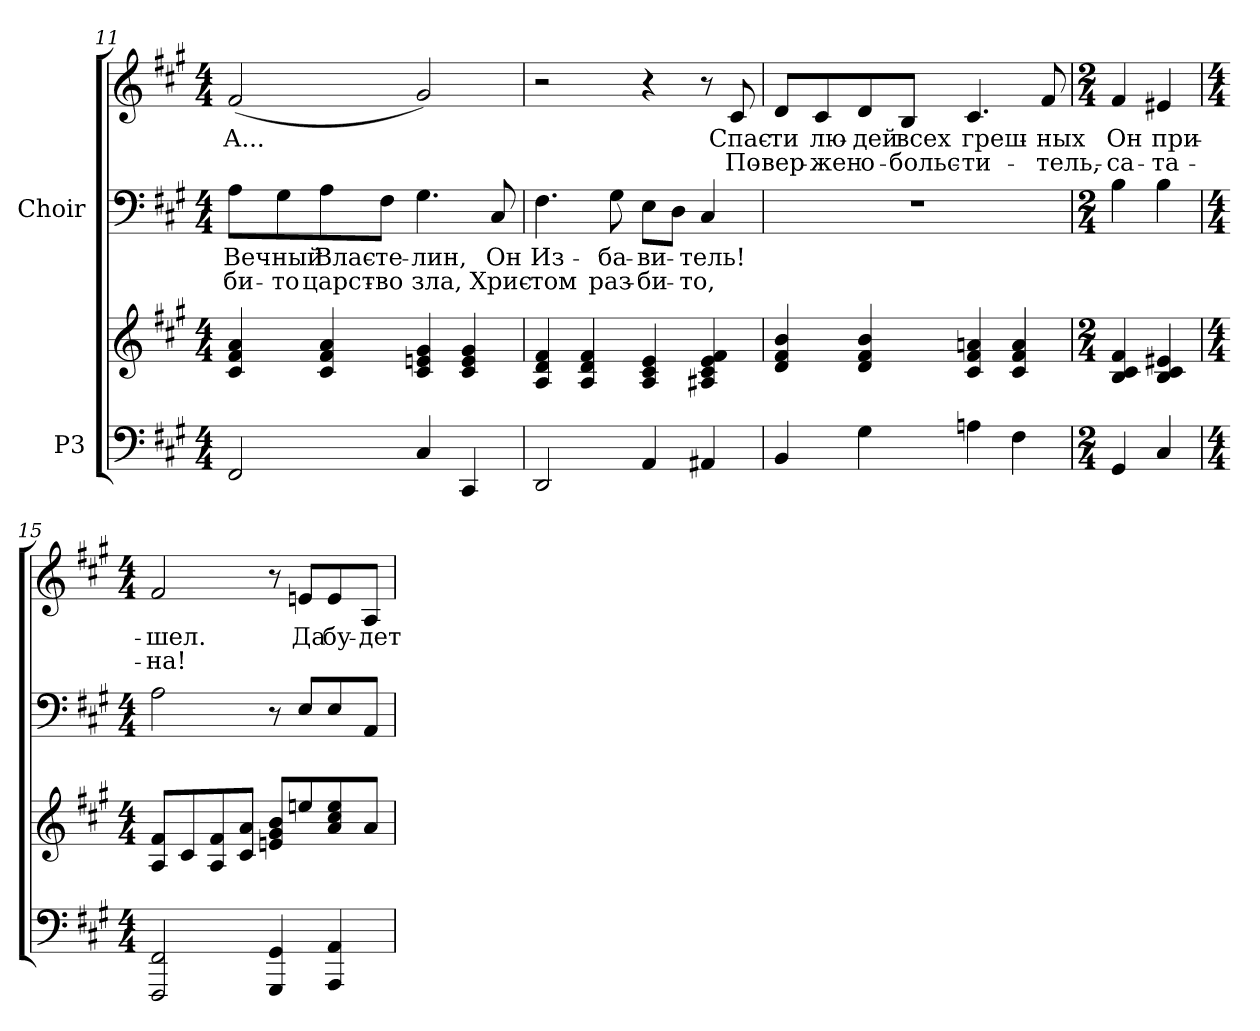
**kern	**kern	**kern	**text	**text	**kern	**text	**text
*part2	*part2	*part1	*part1	*part1	*part1	*part1	*part1
*staff4	*staff3	*staff2	*staff2	*staff2	*staff1	*staff1	*staff1
*I"P3	*	*I"Choir	*	*	*	*	*
*clefF4	*clefG2	*clefF4	*	*	*clefG2	*	*
*k[f#c#g#]	*k[f#c#g#]	*k[f#c#g#]	*	*	*k[f#c#g#]	*	*
*A:	*A:	*A:	*	*	*A:	*	*
*M4/4	*M4/4	*M4/4	*	*	*M4/4	*	*
=11	=11	=11	=11	=11	=11	=11	=11
!	!	!	!LO:LY:a:color=#000000	!LO:LY:a:color=#000000	!	!	!
!	!	!	!	!	!	!LO:LY:b:color=#000000	!
2FF#i/	4c#i/ 4f#i 4ai	8Ai\L	Веч-	-би-	(2f#i/	А...	.
!	!	!	!LO:LY:a:color=#000000	!LO:LY:a:color=#000000	!	!	!
.	.	8G#i\	-ный	-то	.	.	.
!	!	!	!LO:LY:a:color=#000000	!LO:LY:a:color=#000000	!	!	!
.	4c#i/ 4f#i 4ai	8Ai\	Влас-	царст-	.	.	.
!	!	!	!LO:LY:a:color=#000000	!LO:LY:a:color=#000000	!	!	!
.	.	8F#i\J	-те-	-во	.	.	.
!	!	!	!LO:LY:a:color=#000000	!LO:LY:a:color=#000000	!	!	!
4C#i/	4c#i/ 4eni 4g#i	4.G#i\	-лин,	зла,	2g#i/)	.	.
4CC#i/	4c#i/ 4ei 4g#i	.	.	.	.	.	.
!	!	!	!LO:LY:a:color=#000000	!LO:LY:a:color=#000000	!	!	!
.	.	8C#i/	Он	Хрис-	.	.	.
!!LO:LB:g=z
=12	=12	=12	=12	=12	=12	=12	=12
!	!	!	!LO:LY:a:color=#000000	!LO:LY:a:color=#000000	!	!	!
2DDi/	4Ai/ 4di 4f#i	4.F#i\	Из-	-том	2r	.	.
.	4Ai/ 4di 4f#i	.	.	.	.	.	.
!	!	!	!LO:LY:a:color=#000000	!LO:LY:a:color=#000000	!	!	!
.	.	8G#i\	-ба-	раз-	.	.	.
!	!	!	!LO:LY:a:color=#000000	!LO:LY:a:color=#000000	!	!	!
4AAi/	4Ai/ 4c#i 4ei	8Ei\L	-ви-	-би-	4r	.	.
.	.	8Di\J	.	.	.	.	.
!	!	!	!LO:LY:a:color=#000000	!LO:LY:a:color=#000000	!	!	!
4AA#Xi/	4A#Xi/ 4c#i 4ei 4f#i	4C#i/	-тель!	-то,	8r	.	.
!	!	!	!	!	!	!LO:LY:b:color=#000000	!LO:LY:b:color=#000000
.	.	.	.	.	8c#i/	-Спас-	-По-
=13	=13	=13	=13	=13	=13	=13	=13
!	!	!	!	!	!	!LO:LY:b:color=#000000	!LO:LY:b:color=#000000
4BBi/	4di/ 4f#i 4bi	1r	.	.	8di/L	-ти	-вер-
!	!	!	!	!	!	!LO:LY:b:color=#000000	!LO:LY:b:color=#000000
.	.	.	.	.	8c#i/	лю-	-жен
!	!	!	!	!	!	!LO:LY:b:color=#000000	!LO:LY:b:color=#000000
4G#i\	4di/ 4f#i 4bi	.	.	.	8di/	-дей	о-
!	!	!	!	!	!	!LO:LY:b:color=#000000	!LO:LY:b:color=#000000
.	.	.	.	.	8Bi/J	всех	-больс-
!	!	!	!	!	!	!LO:LY:b:color=#000000	!LO:LY:b:color=#000000
4Ani\	4c#i/ 4f#i 4ani	.	.	.	4.c#i/	греш-	-ти-
4F#i\	4c#i/ 4f#i 4ai	.	.	.	.	.	.
!	!	!	!	!	!	!LO:LY:b:color=#000000	!LO:LY:b:color=#000000
.	.	.	.	.	8f#i/	-ных	-тель,-
=14	=14	=14	=14	=14	=14	=14	=14
*M2/4	*M2/4	*M2/4	*	*	*M2/4	*	*
!	!	!	!	!	!	!LO:LY:b:color=#000000	!LO:LY:b:color=#000000
4GG#i/	4Bi/ 4c#i 4f#i	4Bi\	.	.	4f#i/	Он	-са-
!	!	!	!	!	!	!LO:LY:b:color=#000000	!LO:LY:b:color=#000000
4C#i/	4Bi/ 4c#i 4e#Xi	4Bi\	.	.	4e#Xi/	при-	-та-
=15	=15	=15	=15	=15	=15	=15	=15
*M4/4	*M4/4	*M4/4	*	*	*M4/4	*	*
!	!	!	!	!	!	!LO:LY:b:color=#000000	!LO:LY:b:color=#000000
2FFF#i/ 2FF#i	8Ai/ 8f#iL	2Ai\	.	.	2f#i/	-шел.	-на!
.	8c#i/	.	.	.	.	.	.
.	8Ai/ 8f#i	.	.	.	.	.	.
.	8c#i/ 8aiJ	.	.	.	.	.	.
4GGG#i/ 4GG#i	8eni/ 8g#i 8biL	8r	.	.	8r	.	.
!	!	!	!	!	!	!LO:LY:b:color=#000000	!
.	8eeni/	8Ei/L	.	.	8eni/L	Да	.
!	!	!	!	!	!	!LO:LY:b:color=#000000	!
4AAAi/ 4AAi	8ai/ 8cc#i 8eei	8Ei/	.	.	8ei/	бу-	.
!	!	!	!	!	!	!LO:LY:b:color=#000000	!
.	8ai/J	8AAi/J	.	.	8Ai/J	-дет	.
=	=	=	=	=	=	=	=
*-	*-	*-	*-	*-	*-	*-	*-
